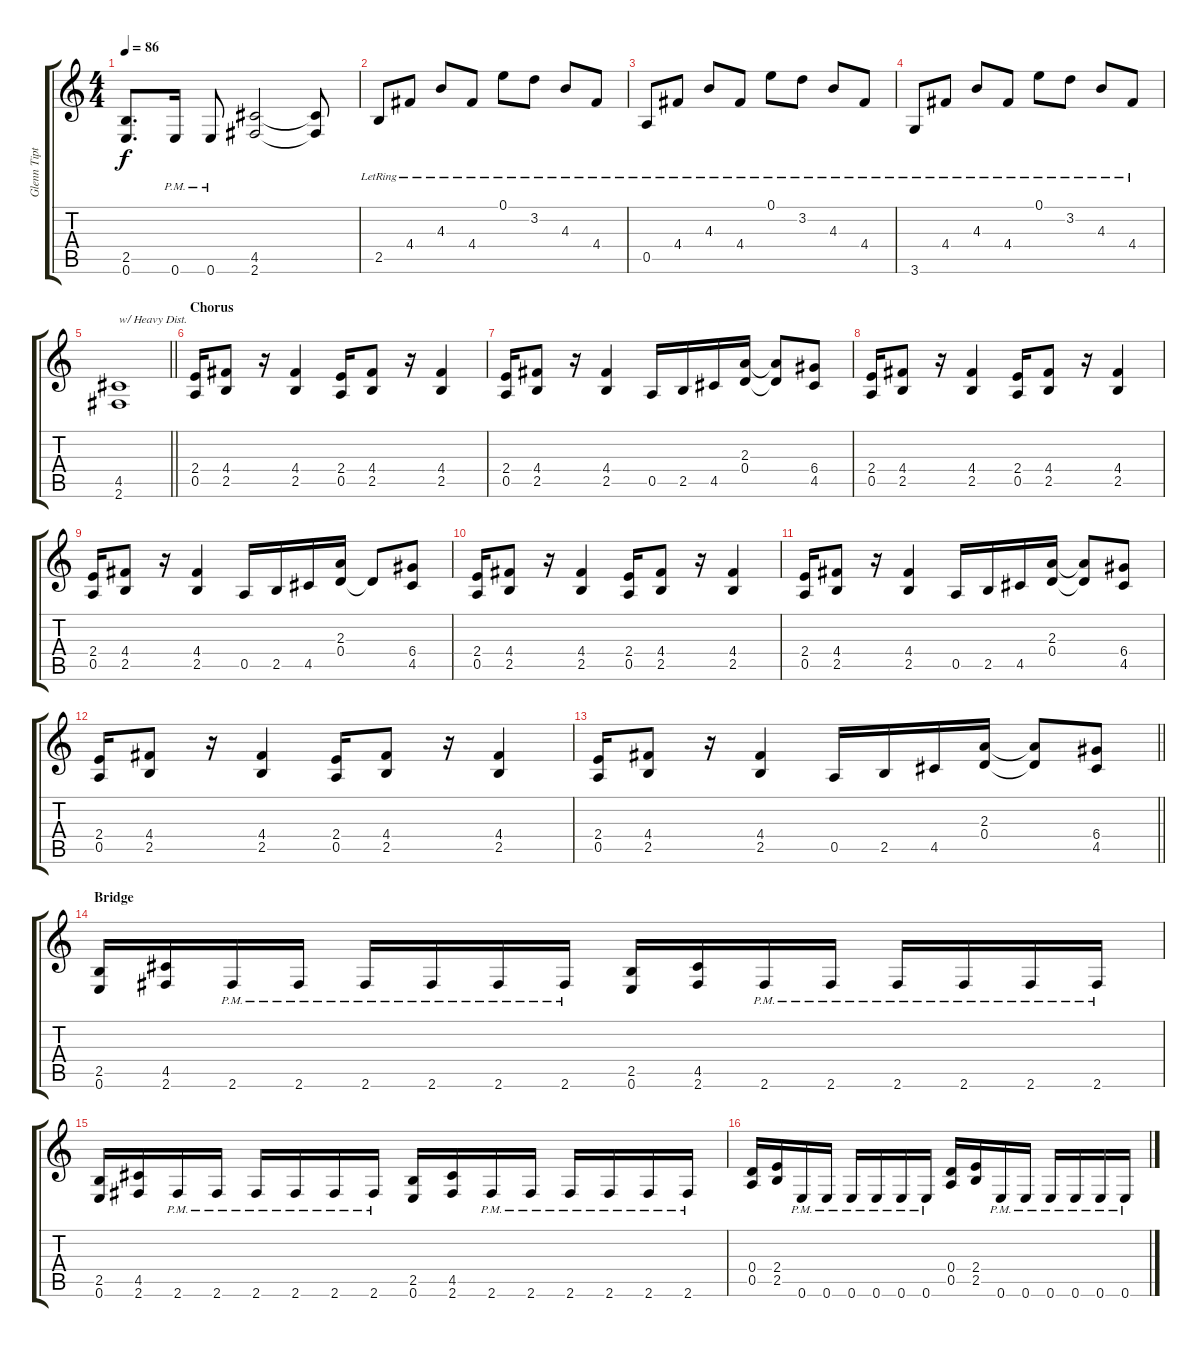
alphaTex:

\track ("Glenn Tipton" "Glenn Tipt") {instrument acousticguitarsteel}
\staff {score tabs}
\tuning (E4 B3 G3 D3 A2 E2) {hide}
\ts (4 4)
\tempo 86
\clef g2
\ks c
(2.5 0.6).8{d dy f} 0.6{pm}.16 0.6{pm}.8 (4.5 2.6).2 (4.5{t} 2.6{t}).8 |
2.5{lr}.8 4.4{lr}.8 4.3{lr}.8 4.4{lr}.8 0.1{lr}.8 3.2{lr}.8 4.3{lr}.8 4.4{lr}.8 |
0.5{lr}.8 4.4{lr}.8 4.3{lr}.8 4.4{lr}.8 0.1{lr}.8 3.2{lr}.8 4.3{lr}.8 4.4{lr}.8 |
3.6{lr}.8 4.4{lr}.8 4.3{lr}.8 4.4{lr}.8 0.1{lr}.8 3.2{lr}.8 4.3{lr}.8 4.4{lr}.8 |
\barLineRight lightlight
(4.5 2.6).1{txt "w/ Heavy Dist." instrument distortionguitar} |
\section ("" "Chorus")
(2.4 0.5).16 (4.4 2.5).8 r.16 (4.4 2.5).4 (2.4 0.5).16 (4.4 2.5).8 r.16 (4.4 2.5).4 |
(2.4 0.5).16 (4.4 2.5).8 r.16 (4.4 2.5).4 0.5.16 2.5.16 4.5.16 (2.3 0.4).16 (2.3{t} 0.4{t}).8 (6.4 4.5).8 |
(2.4 0.5).16 (4.4 2.5).8 r.16 (4.4 2.5).4 (2.4 0.5).16 (4.4 2.5).8 r.16 (4.4 2.5).4 |
(2.4 0.5).16 (4.4 2.5).8 r.16 (4.4 2.5).4 0.5.16 2.5.16 4.5.16 (2.3 0.4).16 0.4{t}.8 (6.4 4.5).8 |
(2.4 0.5).16 (4.4 2.5).8 r.16 (4.4 2.5).4 (2.4 0.5).16 (4.4 2.5).8 r.16 (4.4 2.5).4 |
(2.4 0.5).16 (4.4 2.5).8 r.16 (4.4 2.5).4 0.5.16 2.5.16 4.5.16 (2.3 0.4).16 (2.3{t} 0.4{t}).8 (6.4 4.5).8 |
(2.4 0.5).16 (4.4 2.5).8 r.16 (4.4 2.5).4 (2.4 0.5).16 (4.4 2.5).8 r.16 (4.4 2.5).4 |
\barLineRight lightlight
(2.4 0.5).16 (4.4 2.5).8 r.16 (4.4 2.5).4 0.5.16 2.5.16 4.5.16 (2.3 0.4).16 (2.3{t} 0.4{t}).8 (6.4 4.5).8 |
\section ("" "Bridge")
(2.5 0.6).16 (4.5 2.6).16 2.6{pm}.16 2.6{pm}.16 2.6{pm}.16 2.6{pm}.16 2.6{pm}.16 2.6{pm}.16 (2.5 0.6).16 (4.5 2.6).16 2.6{pm}.16 2.6{pm}.16 2.6{pm}.16 2.6{pm}.16 2.6{pm}.16 2.6{pm}.16 |
(2.5 0.6).16 (4.5 2.6).16 2.6{pm}.16 2.6{pm}.16 2.6{pm}.16 2.6{pm}.16 2.6{pm}.16 2.6{pm}.16 (2.5 0.6).16 (4.5 2.6).16 2.6{pm}.16 2.6{pm}.16 2.6{pm}.16 2.6{pm}.16 2.6{pm}.16 2.6{pm}.16 |
(0.4 0.5).16 (2.4 2.5).16 0.6{pm}.16 0.6{pm}.16 0.6{pm}.16 0.6{pm}.16 0.6{pm}.16 0.6{pm}.16 (0.4 0.5).16 (2.4 2.5).16 0.6{pm}.16 0.6{pm}.16 0.6{pm}.16 0.6{pm}.16 0.6{pm}.16 0.6{pm}.16
